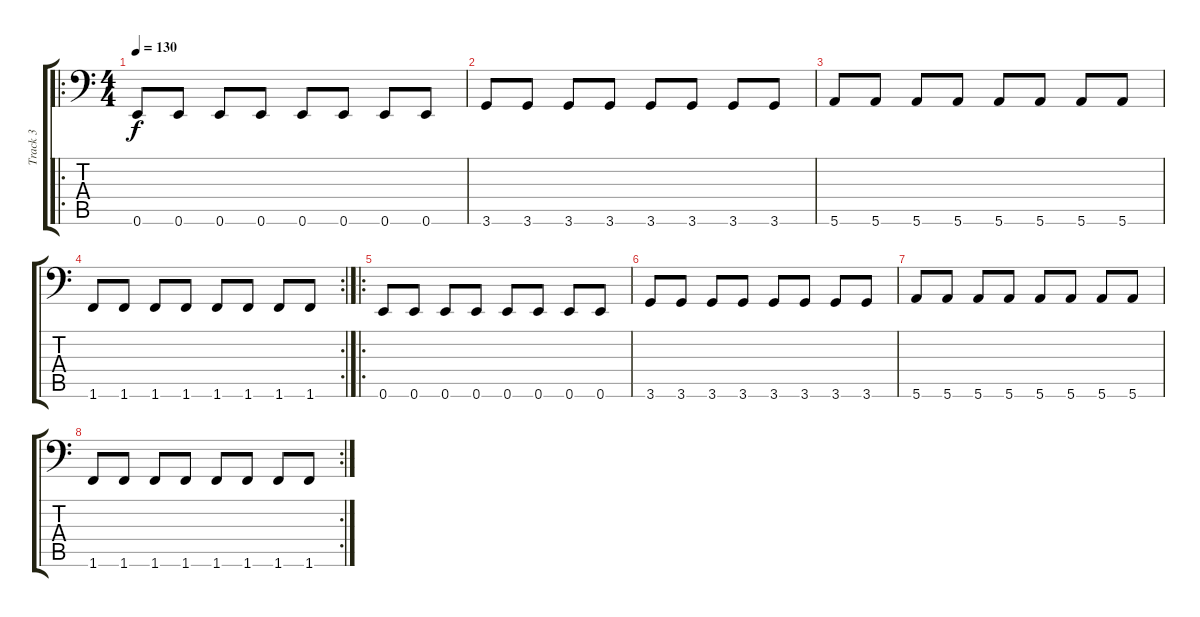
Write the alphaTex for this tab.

\track ("Track 3" "Track 3") {instrument electricbassfinger}
\staff {score tabs}
\tuning (E3 B2 G2 D2 A1 E1) {hide}
\ro
\ts (4 4)
\tempo 130
\clef f4
\ks c
0.6.8{dy f} 0.6.8 0.6.8 0.6.8 0.6.8 0.6.8 0.6.8 0.6.8 |
3.6.8 3.6.8 3.6.8 3.6.8 3.6.8 3.6.8 3.6.8 3.6.8 |
5.6.8 5.6.8 5.6.8 5.6.8 5.6.8 5.6.8 5.6.8 5.6.8 |
\rc 2
1.6.8 1.6.8 1.6.8 1.6.8 1.6.8 1.6.8 1.6.8 1.6.8 |
\ro
0.6.8 0.6.8 0.6.8 0.6.8 0.6.8 0.6.8 0.6.8 0.6.8 |
3.6.8 3.6.8 3.6.8 3.6.8 3.6.8 3.6.8 3.6.8 3.6.8 |
5.6.8 5.6.8 5.6.8 5.6.8 5.6.8 5.6.8 5.6.8 5.6.8 |
\rc 2
1.6.8 1.6.8 1.6.8 1.6.8 1.6.8 1.6.8 1.6.8 1.6.8
